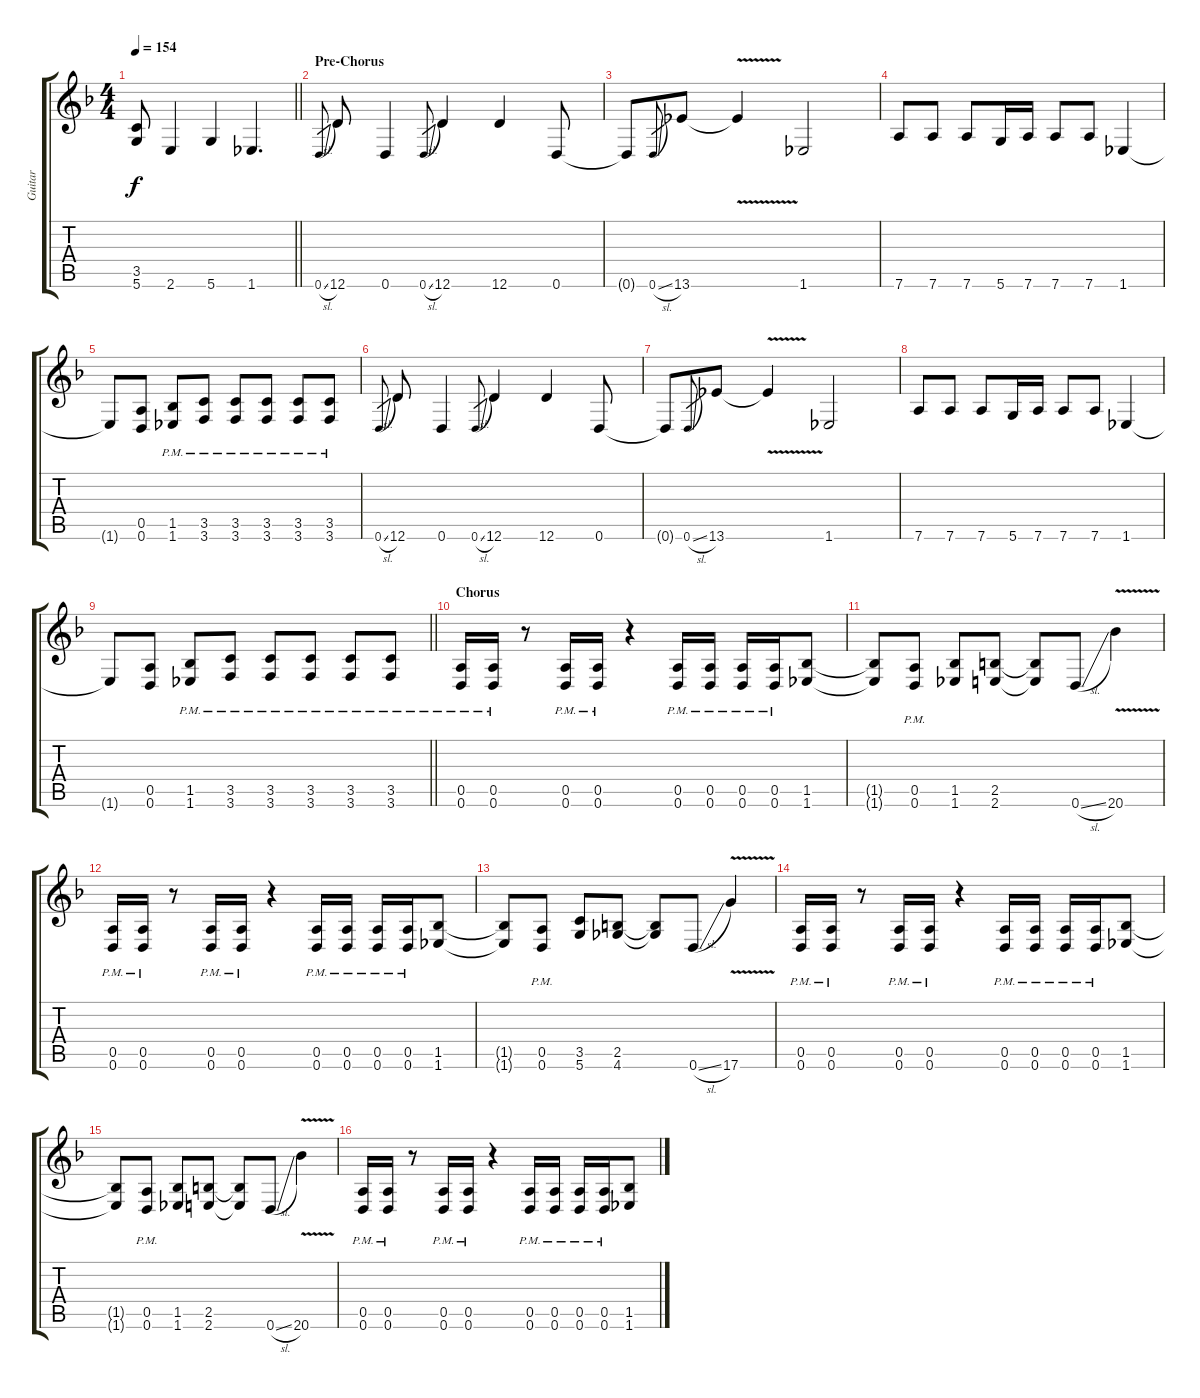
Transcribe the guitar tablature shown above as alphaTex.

\track ("Guitar" "Guitar") {instrument distortionguitar}
\staff {score tabs}
\tuning (E4 B3 G3 D3 A2 D2) {hide}
\ts (4 4)
\tempo 154
\clef g2
\barLineRight lightlight
\ks dminor
(3.5{t} 5.6{t}).8{dy f} 2.6.4 5.6.4 1.6.4{d} |
\section ("" "Pre-Chorus")
0.6{sl}.8{gr} 12.6.8 0.6.4 0.6{sl}.8{gr} 12.6.4 12.6.4 0.6.8 |
0.6{t}.8 0.6{sl}.8{gr} 13.6.8 13.6{v t}.4 1.6.2 |
7.6.8 7.6.8 7.6.8 5.6.16 7.6.16 7.6.8 7.6.8 1.6.4 |
1.6{t}.8 (0.5 0.6).8 (1.5{pm} 1.6{pm}).8 (3.5{pm} 3.6{pm}).8 (3.5{pm} 3.6{pm}).8 (3.5{pm} 3.6{pm}).8 (3.5{pm} 3.6{pm}).8 (3.5{pm} 3.6{pm}).8 |
0.6{sl}.8{gr} 12.6.8 0.6.4 0.6{sl}.8{gr} 12.6.4 12.6.4 0.6.8 |
0.6{t}.8 0.6{sl}.8{gr} 13.6.8 13.6{v t}.4 1.6.2 |
7.6.8 7.6.8 7.6.8 5.6.16 7.6.16 7.6.8 7.6.8 1.6.4 |
\barLineRight lightlight
1.6{t}.8 (0.5 0.6).8 (1.5{pm} 1.6{pm}).8 (3.5{pm} 3.6{pm}).8 (3.5{pm} 3.6{pm}).8 (3.5{pm} 3.6{pm}).8 (3.5{pm} 3.6{pm}).8 (3.5{pm} 3.6{pm}).8 |
\section ("" "Chorus")
(0.5{pm} 0.6{pm}).16 (0.5{pm} 0.6{pm}).16 r.8 (0.5{pm} 0.6{pm}).16 (0.5{pm} 0.6{pm}).16 r.4 (0.5{pm} 0.6{pm}).16 (0.5{pm} 0.6{pm}).16 (0.5{pm} 0.6{pm}).16 (0.5{pm} 0.6{pm}).16 (1.5 1.6).8 |
(1.5{t} 1.6{t}).8 (0.5{pm} 0.6{pm}).8 (1.5 1.6).8 (2.5 2.6).8 (2.5{t} 2.6{t}).8 0.6{sl}.8 20.6{v}.4 |
(0.5{pm} 0.6{pm}).16 (0.5{pm} 0.6{pm}).16 r.8 (0.5{pm} 0.6{pm}).16 (0.5{pm} 0.6{pm}).16 r.4 (0.5{pm} 0.6{pm}).16 (0.5{pm} 0.6{pm}).16 (0.5{pm} 0.6{pm}).16 (0.5{pm} 0.6{pm}).16 (1.5 1.6).8 |
(1.5{t} 1.6{t}).8 (0.5{pm} 0.6{pm}).8 (3.5 5.6).8 (2.5 4.6).8 (2.5{t} 4.6{t}).8 0.6{sl}.8 17.6{v}.4 |
(0.5{pm} 0.6{pm}).16 (0.5{pm} 0.6{pm}).16 r.8 (0.5{pm} 0.6{pm}).16 (0.5{pm} 0.6{pm}).16 r.4 (0.5{pm} 0.6{pm}).16 (0.5{pm} 0.6{pm}).16 (0.5{pm} 0.6{pm}).16 (0.5{pm} 0.6{pm}).16 (1.5 1.6).8 |
(1.5{t} 1.6{t}).8 (0.5{pm} 0.6{pm}).8 (1.5 1.6).8 (2.5 2.6).8 (2.5{t} 2.6{t}).8 0.6{sl}.8 20.6{v}.4 |
(0.5{pm} 0.6{pm}).16 (0.5{pm} 0.6{pm}).16 r.8 (0.5{pm} 0.6{pm}).16 (0.5{pm} 0.6{pm}).16 r.4 (0.5{pm} 0.6{pm}).16 (0.5{pm} 0.6{pm}).16 (0.5{pm} 0.6{pm}).16 (0.5{pm} 0.6{pm}).16 (1.5 1.6).8
